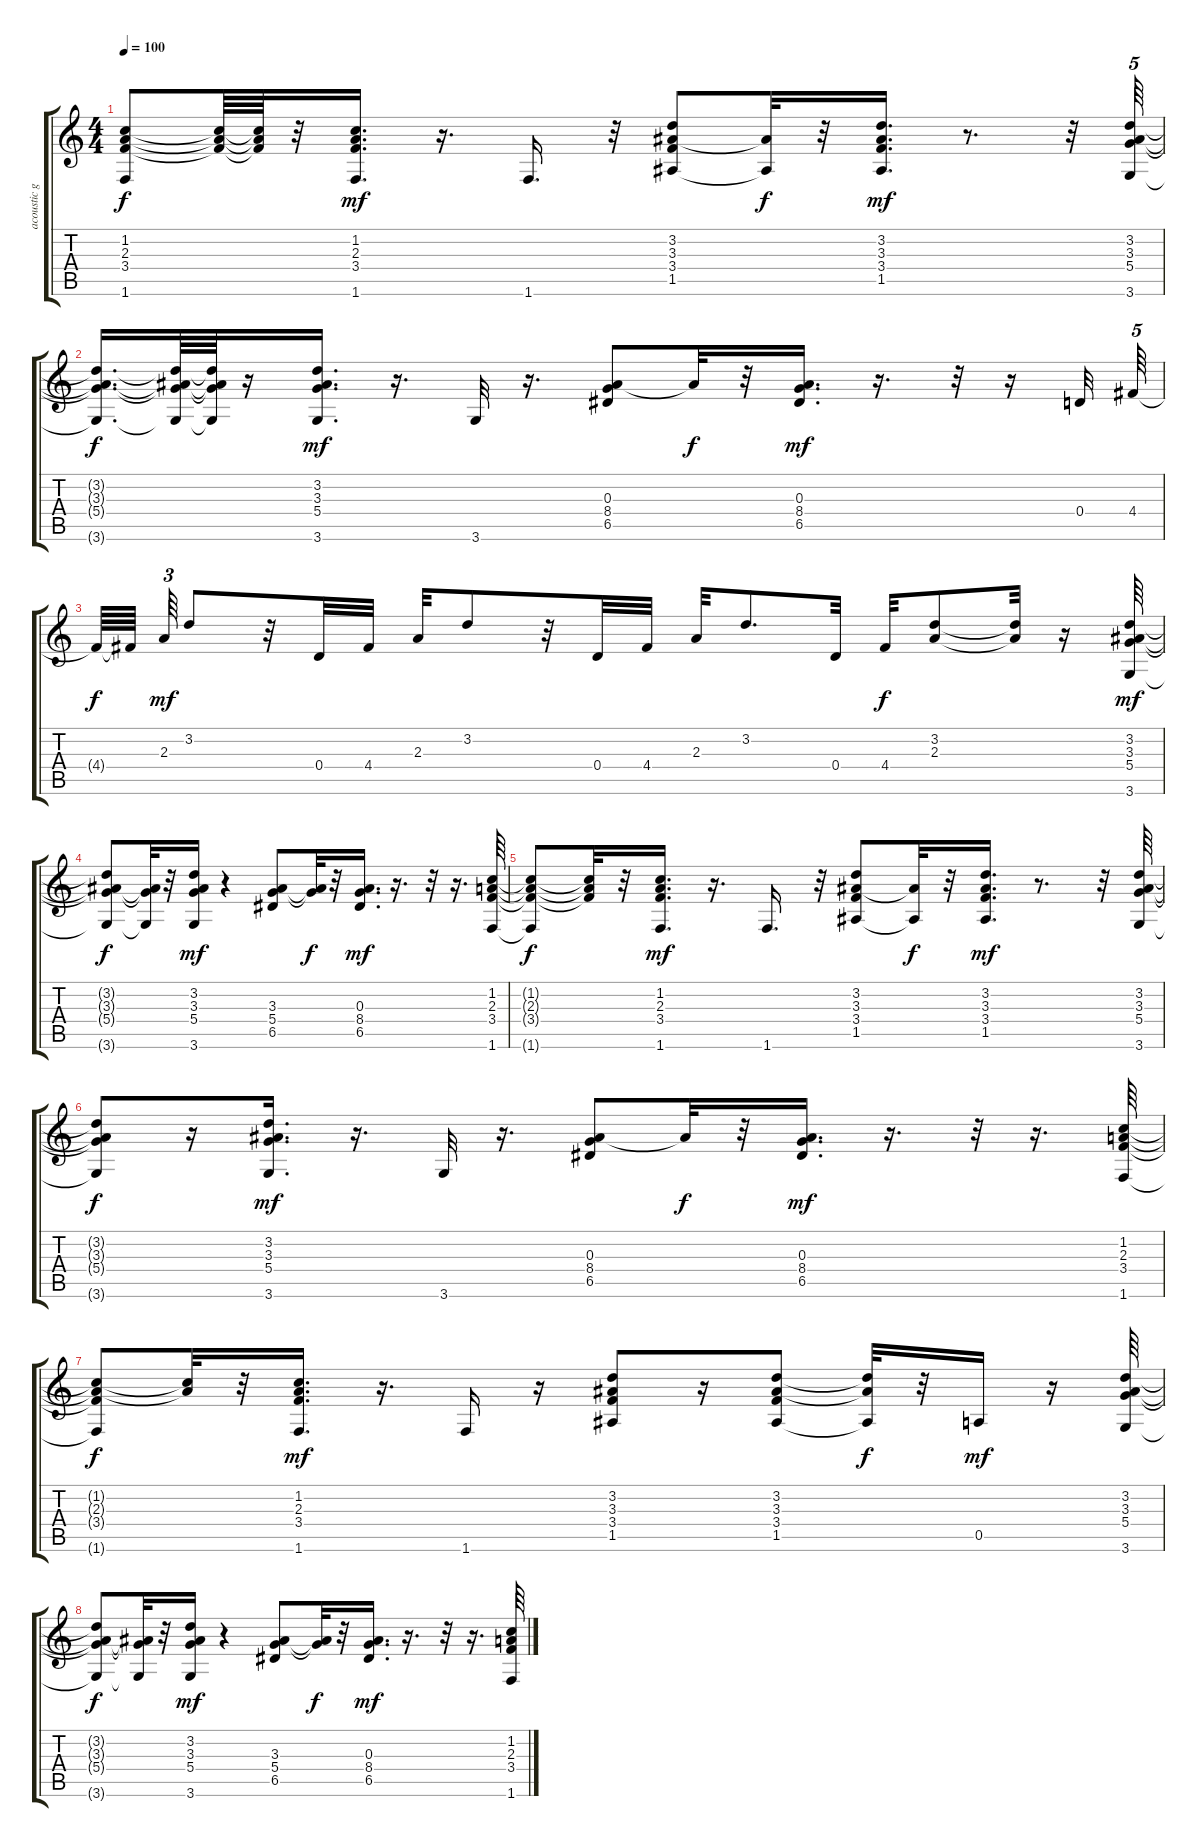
\track ("acoustic guitar" "acoustic g") {instrument acousticguitarnylon}
\staff {score tabs}
\tuning (E4 B3 G3 D3 A2 E2) {hide}
\ts (4 4)
\tempo 100
\clef g2
\ks c
(1.2{t} 2.3{t} 3.4{t} 1.6{t}).8{dy f} (1.2{t} 2.3{t} 3.4{t}).64 (1.2{t} 2.3{t} 3.4{t}).64 r.32 (1.2 2.3 3.4 1.6).16{d dy mf} r.16{d} 1.6.16{d} r.32 (3.2 3.3 3.4 1.5).8 (3.3{t} 1.5{t}).32{dy f} r.32 (3.2 3.3 3.4 1.5).16{d dy mf} r.8{d} r.32 (3.2 3.3 5.4 3.6).64{tu (5 4)} |
(3.2{t} 3.3{t} 5.4{t} 3.6{t}).16{d dy f} (3.2{t} 3.3{t} 5.4{t} 3.6{t}).64 (3.2{t} 3.3{t} 5.4{t} 3.6{t}).64 r.16 (3.2 3.3 5.4 3.6).16{d dy mf} r.16{d} 3.6.32 r.16{d} (0.3 8.4 6.5).8 8.4{t}.32{dy f} r.32 (0.3 8.4 6.5).16{d dy mf} r.16{d} r.32 r.16 0.4.32 4.4.64{tu (5 4)} |
4.4{t}.64{dy f} 4.4{t}.64{beam splitsecondary} 2.3.64{tu (3 2) dy mf} 3.2.8 r.32 0.4.32 4.4.32 2.3.32 3.2.8 r.32 0.4.32 4.4.32 2.3.32 3.2.8{d} 0.4.32 4.4.32{dy f} (3.2 2.3).8 (3.2{t} 2.3{t}).32 r.16 (3.2 3.3 5.4 3.6).64{dy mf} |
(3.2{t} 3.3{t} 5.4{t} 3.6{t}).8{dy f} (3.3{t} 5.4{t} 3.6{t}).32 r.32 (3.2 3.3 5.4 3.6).16{dy mf} r.4 (3.3 5.4 6.5).8 (3.3{t} 5.4{t}).32{dy f} r.32 (0.3 8.4 6.5).16{d dy mf} r.16{d} r.32 r.16{d} (1.2 2.3 3.4 1.6).64 |
(1.2{t} 2.3{t} 3.4{t} 1.6{t}).8{dy f} (1.2{t} 2.3{t} 3.4{t}).32 r.32 (1.2 2.3 3.4 1.6).16{d dy mf} r.16{d} 1.6.16{d} r.32 (3.2 3.3 3.4 1.5).8 (3.3{t} 1.5{t}).32{dy f} r.32 (3.2 3.3 3.4 1.5).16{d dy mf} r.8{d} r.32 (3.2 3.3 5.4 3.6).64 |
(3.2{t} 3.3{t} 5.4{t} 3.6{t}).8{dy f} r.16 (3.2 3.3 5.4 3.6).16{d dy mf} r.16{d} 3.6.32 r.16{d} (0.3 8.4 6.5).8 8.4{t}.32{dy f} r.32 (0.3 8.4 6.5).16{d dy mf} r.16{d} r.32 r.16{d} (1.2 2.3 3.4 1.6).64 |
(1.2{t} 2.3{t} 3.4{t} 1.6{t}).8{dy f} (1.2{t} 2.3{t}).32 r.32 (1.2 2.3 3.4 1.6).16{d dy mf} r.16{d} 1.6.16 r.16 (3.2 3.3 3.4 1.5).8 r.16 (3.2 3.3 3.4 1.5).8 (3.2{t} 3.3{t} 1.5{t}).32{dy f} r.32 0.5.16{dy mf} r.16 (3.2 3.3 5.4 3.6).64 |
(3.2{t} 3.3{t} 5.4{t} 3.6{t}).8{dy f} (3.3{t} 5.4{t} 3.6{t}).32 r.32 (3.2 3.3 5.4 3.6).16{dy mf} r.4 (3.3 5.4 6.5).8 (3.3{t} 5.4{t}).32{dy f} r.32 (0.3 8.4 6.5).16{d dy mf} r.16{d} r.32 r.16{d} (1.2 2.3 3.4 1.6).64
